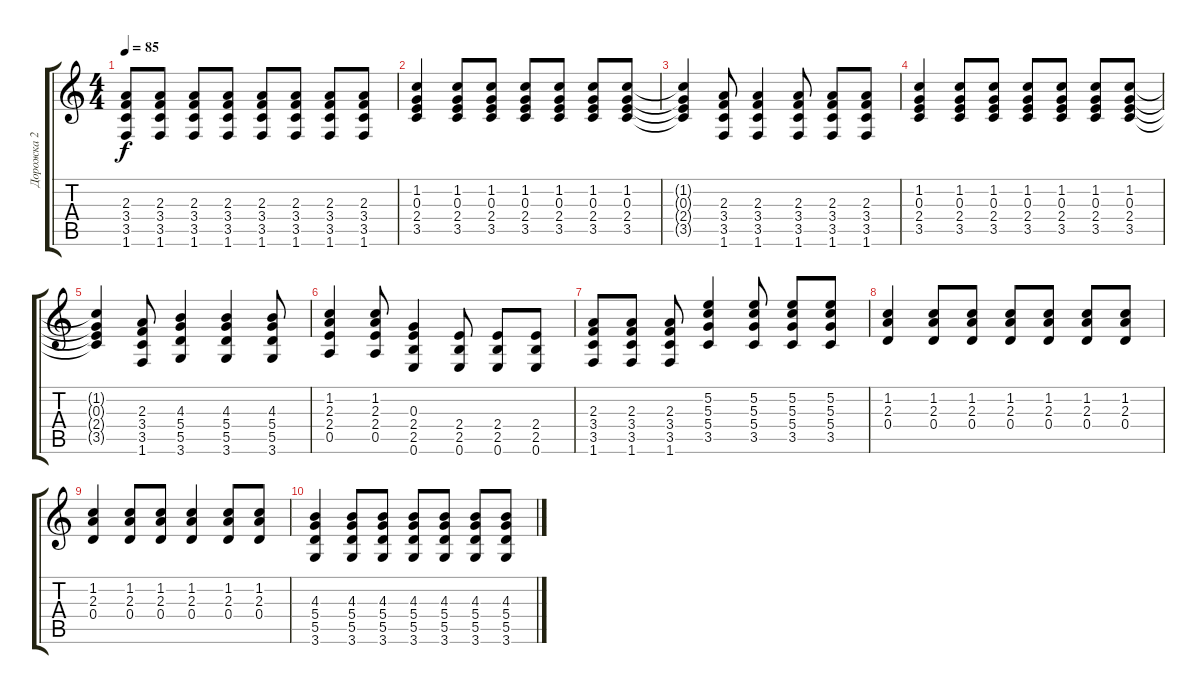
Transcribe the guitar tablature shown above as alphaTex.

\track ("Дорожка 2" "Дорожка 2") {instrument acousticguitarsteel}
\staff {score tabs}
\tuning (E4 B3 G3 D3 A2 E2) {hide}
\ts (4 4)
\tempo 85
\clef g2
\ks c
(2.3 3.4 3.5 1.6).8{dy f} (2.3 3.4 3.5 1.6).8 (2.3 3.4 3.5 1.6).8 (2.3 3.4 3.5 1.6).8 (2.3 3.4 3.5 1.6).8 (2.3 3.4 3.5 1.6).8 (2.3 3.4 3.5 1.6).8 (2.3 3.4 3.5 1.6).8 |
(1.2 0.3 2.4 3.5).4 (1.2 0.3 2.4 3.5).8 (1.2 0.3 2.4 3.5).8 (1.2 0.3 2.4 3.5).8 (1.2 0.3 2.4 3.5).8 (1.2 0.3 2.4 3.5).8 (1.2 0.3 2.4 3.5).8 |
(1.2{t} 0.3{t} 2.4{t} 3.5{t}).4 (2.3 3.4 3.5 1.6).8 (2.3 3.4 3.5 1.6).4 (2.3 3.4 3.5 1.6).8 (2.3 3.4 3.5 1.6).8 (2.3 3.4 3.5 1.6).8 |
(1.2 0.3 2.4 3.5).4 (1.2 0.3 2.4 3.5).8 (1.2 0.3 2.4 3.5).8 (1.2 0.3 2.4 3.5).8 (1.2 0.3 2.4 3.5).8 (1.2 0.3 2.4 3.5).8 (1.2 0.3 2.4 3.5).8 |
(1.2{t} 0.3{t} 2.4{t} 3.5{t}).4 (2.3 3.4 3.5 1.6).8 (4.3 5.4 5.5 3.6).4 (4.3 5.4 5.5 3.6).4 (4.3 5.4 5.5 3.6).8 |
(1.2 2.3 2.4 0.5).4 (1.2 2.3 2.4 0.5).8 (0.3 2.4 2.5 0.6).4 (2.4 2.5 0.6).8 (2.4 2.5 0.6).8 (2.4 2.5 0.6).8 |
(2.3 3.4 3.5 1.6).8 (2.3 3.4 3.5 1.6).8 (2.3 3.4 3.5 1.6).8 (5.2 5.3 5.4 3.5).4 (5.2 5.3 5.4 3.5).8 (5.2 5.3 5.4 3.5).8 (5.2 5.3 5.4 3.5).8 |
(1.2 2.3 0.4).4 (1.2 2.3 0.4).8 (1.2 2.3 0.4).8 (1.2 2.3 0.4).8 (1.2 2.3 0.4).8 (1.2 2.3 0.4).8 (1.2 2.3 0.4).8 |
(1.2 2.3 0.4).4 (1.2 2.3 0.4).8 (1.2 2.3 0.4).8 (1.2 2.3 0.4).4 (1.2 2.3 0.4).8 (1.2 2.3 0.4).8 |
(4.3 5.4 5.5 3.6).4 (4.3 5.4 5.5 3.6).8 (4.3 5.4 5.5 3.6).8 (4.3 5.4 5.5 3.6).8 (4.3 5.4 5.5 3.6).8 (4.3 5.4 5.5 3.6).8 (4.3 5.4 5.5 3.6).8
